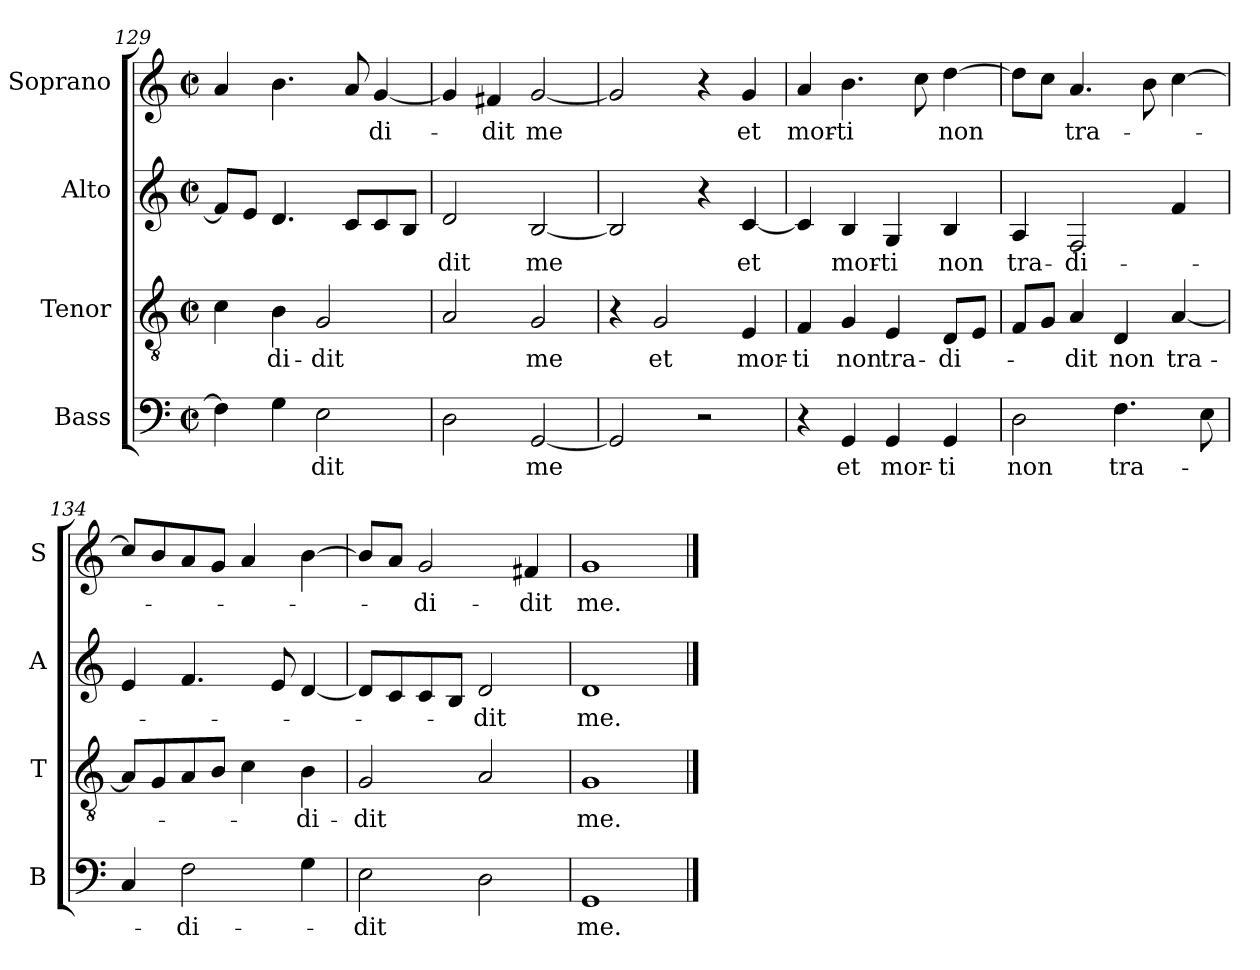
**kern	**text	**kern	**text	**kern	**text	**kern	**text
*part4	*part4	*part3	*part3	*part2	*part2	*part1	*part1
*staff4	*staff4	*staff3	*staff3	*staff2	*staff2	*staff1	*staff1
*I"Bass	*	*I"Tenor	*	*I"Alto	*	*I"Soprano	*
*I'B	*	*I'T	*	*I'A	*	*I'S	*
*clefF4	*	*clefGv2	*	*clefG2	*	*clefG2	*
*k[]	*	*k[]	*	*k[]	*	*k[]	*
*C:	*	*C:	*	*C:	*	*C:	*
*M2/2	*	*M2/2	*	*M2/2	*	*M2/2	*
*met(c|)	*	*met(c|)	*	*met(c|)	*	*met(c|)	*
=129	=129	=129	=129	=129	=129	=129	=129
4F\]	.	4c\	.	8f/L]	.	4a/	.
.	.	.	.	8e/J	.	.	.
4G\	.	4B\	-di-	4.d/	.	4.b\	.
2E\	-dit	2G/	-dit	.	.	.	.
.	.	.	.	8c/L	.	8a/	.
.	.	.	.	8c/	.	[4g/	-di-
.	.	.	.	8B/J	.	.	.
=130	=130	=130	=130	=130	=130	=130	=130
2D\	.	2A/	.	2d/	-dit	4g/]	.
.	.	.	.	.	.	4f#X/	-dit
[2GG/	me	2G/	me	[2B/	me	[2g/	me
=131	=131	=131	=131	=131	=131	=131	=131
2GG/]	.	4r	.	2B/]	.	2g/]	.
.	.	2G/	et	.	.	.	.
2r	.	.	.	4r	.	4r	.
.	.	4E/	mor-	[4c/	et	4g/	et
=132	=132	=132	=132	=132	=132	=132	=132
4r	.	4F/	-ti	4c/]	.	4a/	mor-
4GG/	et	4G/	non	4B/	mor-	4.b\	-ti
4GG/	mor-	4E/	tra-	4G/	-ti	.	.
.	.	.	.	.	.	8cc\	.
4GG/	-ti	8D/L	-di-	4B/	non	[4dd\	non
.	.	8E/J	.	.	.	.	.
=133	=133	=133	=133	=133	=133	=133	=133
2D\	non	8F/L	.	4A/	tra-	8dd\L]	.
.	.	8G/J	.	.	.	8cc\J	.
.	.	4A/	-dit	2F/	-di-	4.a/	tra-
4.F\	tra-	4D/	non	.	.	.	.
.	.	.	.	.	.	8b\	.
.	.	[4A/	tra-	4f/	.	[4cc\	.
8E\	.	.	.	.	.	.	.
!!LO:LB:g=z
=134	=134	=134	=134	=134	=134	=134	=134
4C/	.	8A/L]	.	4e/	.	8cc/L]	.
.	.	8G/	.	.	.	8b/	.
2F\	-di-	8A/	.	4.f/	.	8a/	.
.	.	8B/J	.	.	.	8g/J	.
.	.	4c\	.	.	.	4a/	.
.	.	.	.	8e/	.	.	.
4G\	.	4B\	-di-	[4d/	.	[4b\	.
=135	=135	=135	=135	=135	=135	=135	=135
2E\	-dit	2G/	-dit	8d/L]	.	8b/L]	.
.	.	.	.	8c/	.	8a/J	.
.	.	.	.	8c/	.	2g/	-di-
.	.	.	.	8B/J	.	.	.
2D\	.	2A/	.	2d/	-dit	.	.
.	.	.	.	.	.	4f#X/	-dit
=136	=136	=136	=136	=136	=136	=136	=136
1GG	me.	1G	me.	1d	me.	1g	me.
==	==	==	==	==	==	==	==
*-	*-	*-	*-	*-	*-	*-	*-
